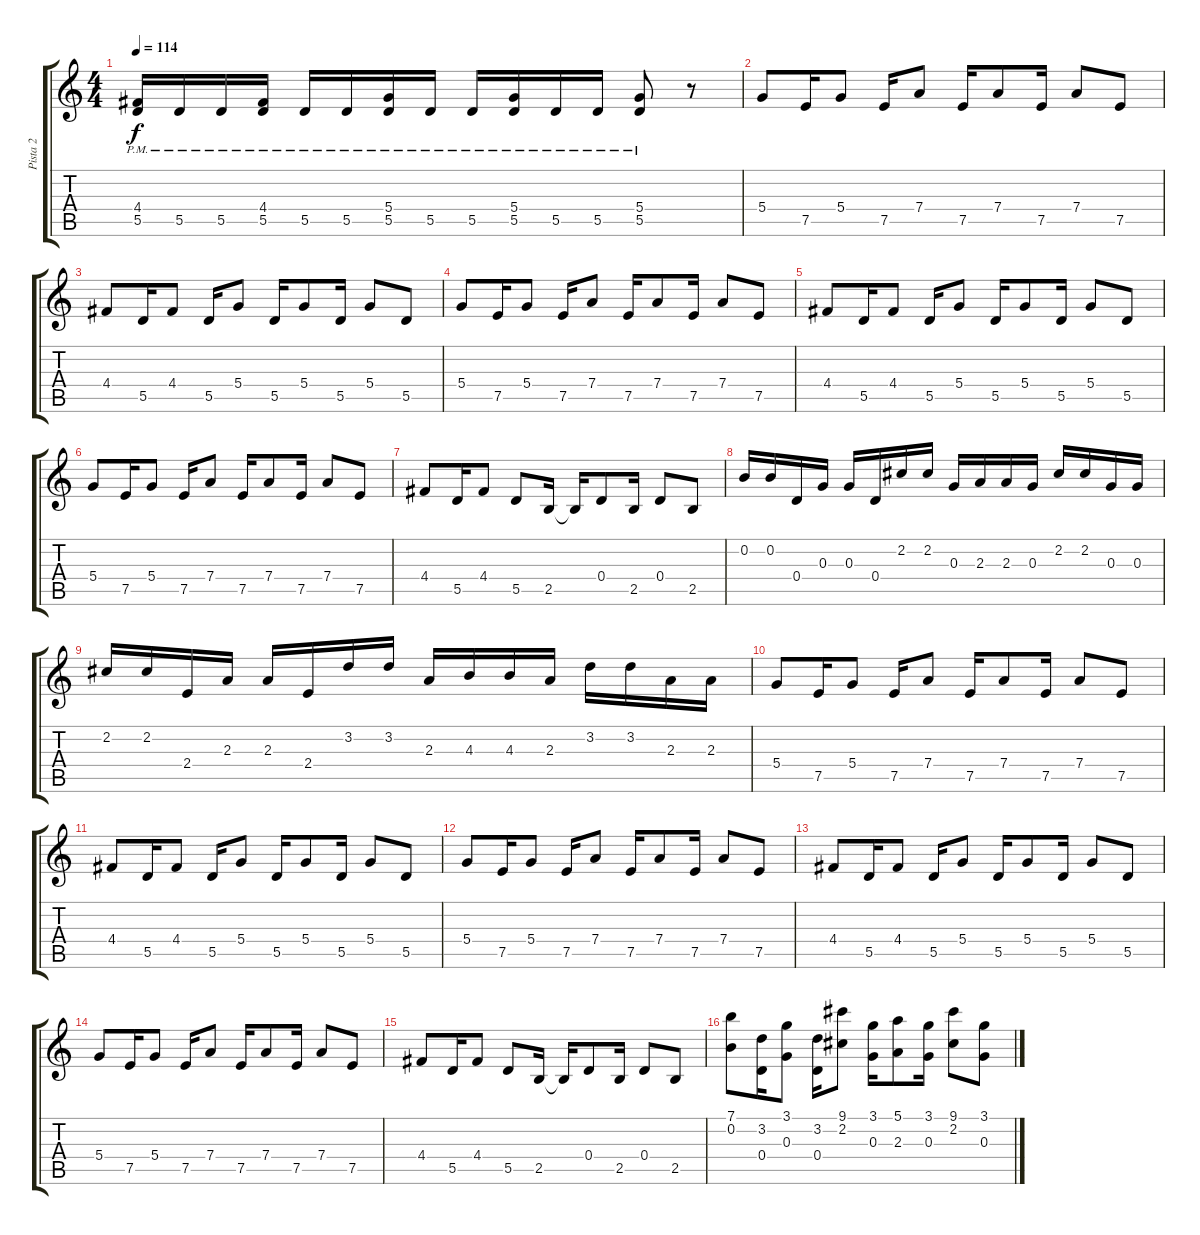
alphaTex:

\track ("Pista 2" "Pista 2") {instrument overdrivenguitar}
\staff {score tabs}
\tuning (E4 B3 G3 D3 A2 E2) {hide}
\ts (4 4)
\tempo 114
\clef g2
\ks c
(4.4{pm} 5.5{pm}).16{dy f} 5.5{pm}.16 5.5{pm}.16 (4.4{pm} 5.5{pm}).16 5.5{pm}.16 5.5{pm}.16 (5.4{pm} 5.5{pm}).16 5.5{pm}.16 5.5{pm}.16 (5.4{pm} 5.5{pm}).16 5.5{pm}.16 5.5{pm}.16 (5.4{pm} 5.5{pm}).8 r.8 |
5.4.8 7.5.16 5.4.8 7.5.16 7.4.8 7.5.16 7.4.8 7.5.16 7.4.8 7.5.8 |
4.4.8 5.5.16 4.4.8 5.5.16 5.4.8 5.5.16 5.4.8 5.5.16 5.4.8 5.5.8 |
5.4.8 7.5.16 5.4.8 7.5.16 7.4.8 7.5.16 7.4.8 7.5.16 7.4.8 7.5.8 |
4.4.8 5.5.16 4.4.8 5.5.16 5.4.8 5.5.16 5.4.8 5.5.16 5.4.8 5.5.8 |
5.4.8 7.5.16 5.4.8 7.5.16 7.4.8 7.5.16 7.4.8 7.5.16 7.4.8 7.5.8 |
4.4.8 5.5.16 4.4.8 5.5.8 2.5.16 2.5{t}.16 0.4.8 2.5.16 0.4.8 2.5.8 |
0.2.16 0.2.16 0.4.16 0.3.16 0.3.16 0.4.16 2.2.16 2.2.16 0.3.16 2.3.16 2.3.16 0.3.16 2.2.16 2.2.16 0.3.16 0.3.16 |
2.2.16 2.2.16 2.4.16 2.3.16 2.3.16 2.4.16 3.2.16 3.2.16 2.3.16 4.3.16 4.3.16 2.3.16 3.2.16 3.2.16 2.3.16 2.3.16 |
5.4.8 7.5.16 5.4.8 7.5.16 7.4.8 7.5.16 7.4.8 7.5.16 7.4.8 7.5.8 |
4.4.8 5.5.16 4.4.8 5.5.16 5.4.8 5.5.16 5.4.8 5.5.16 5.4.8 5.5.8 |
5.4.8 7.5.16 5.4.8 7.5.16 7.4.8 7.5.16 7.4.8 7.5.16 7.4.8 7.5.8 |
4.4.8 5.5.16 4.4.8 5.5.16 5.4.8 5.5.16 5.4.8 5.5.16 5.4.8 5.5.8 |
5.4.8 7.5.16 5.4.8 7.5.16 7.4.8 7.5.16 7.4.8 7.5.16 7.4.8 7.5.8 |
4.4.8 5.5.16 4.4.8 5.5.8 2.5.16 2.5{t}.16 0.4.8 2.5.16 0.4.8 2.5.8 |
(7.1 0.2).8 (3.2 0.4).16 (3.1 0.3).8 (3.2 0.4).16 (9.1 2.2).8 (3.1 0.3).16 (5.1 2.3).8 (3.1 0.3).16 (9.1 2.2).8 (3.1 0.3).8
